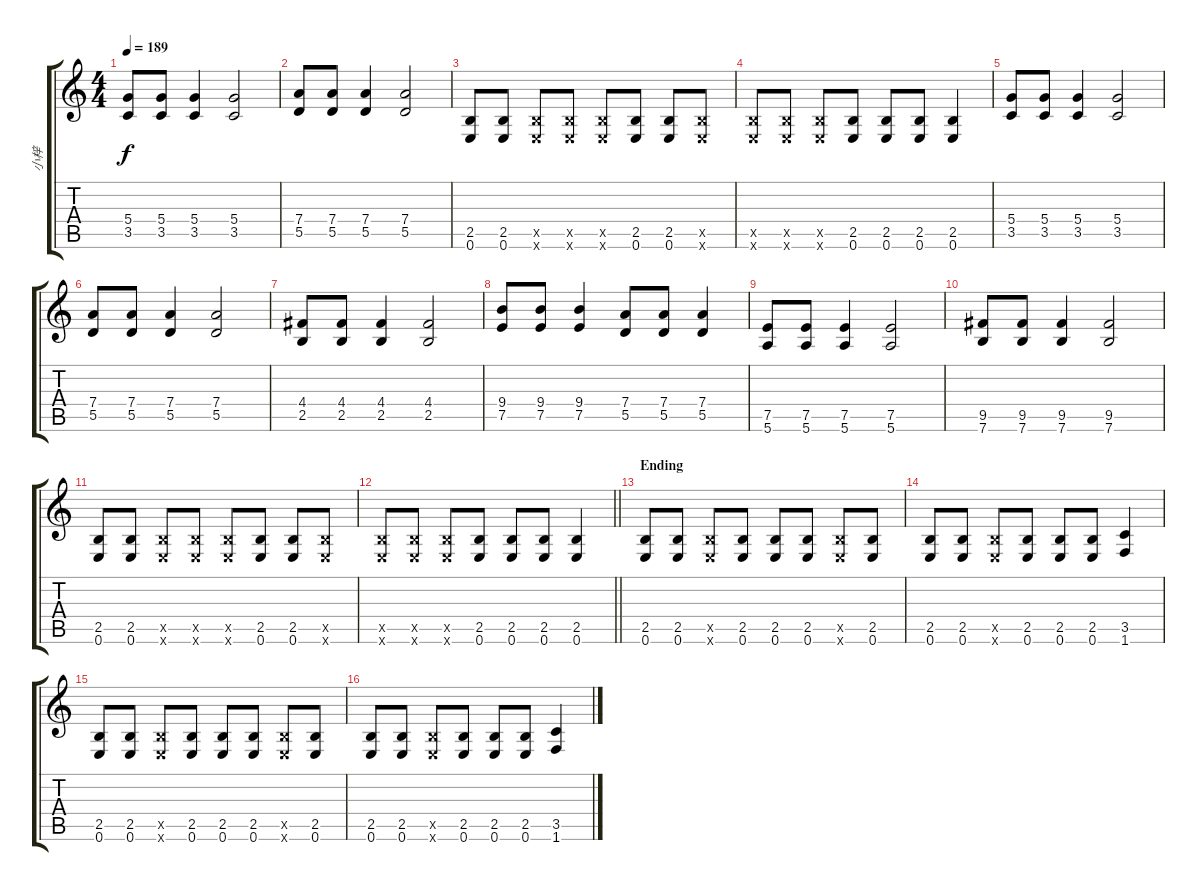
\track ("小梓" "小梓") {instrument distortionguitar}
\staff {score tabs}
\tuning (E4 B3 G3 D3 A2 E2) {hide}
\ts (4 4)
\tempo 189
\clef g2
\ks c
(5.4 3.5).8{dy f} (5.4 3.5).8 (5.4 3.5).4 (5.4 3.5).2 |
(7.4 5.5).8 (7.4 5.5).8 (7.4 5.5).4 (7.4 5.5).2 |
(2.5 0.6).8 (2.5 0.6).8 (2.5{x} 0.6{x}).8 (2.5{x} 0.6{x}).8 (2.5{x} 0.6{x}).8 (2.5 0.6).8 (2.5 0.6).8 (2.5{x} 0.6{x}).8 |
(2.5{x} 0.6{x}).8 (2.5{x} 0.6{x}).8 (2.5{x} 0.6{x}).8 (2.5 0.6).8 (2.5 0.6).8 (2.5 0.6).8 (2.5 0.6).4 |
(5.4 3.5).8 (5.4 3.5).8 (5.4 3.5).4 (5.4 3.5).2 |
(7.4 5.5).8 (7.4 5.5).8 (7.4 5.5).4 (7.4 5.5).2 |
(4.4 2.5).8 (4.4 2.5).8 (4.4 2.5).4 (4.4 2.5).2 |
(9.4 7.5).8 (9.4 7.5).8 (9.4 7.5).4 (7.4 5.5).8 (7.4 5.5).8 (7.4 5.5).4 |
(7.5 5.6).8 (7.5 5.6).8 (7.5 5.6).4 (7.5 5.6).2 |
(9.5 7.6).8 (9.5 7.6).8 (9.5 7.6).4 (9.5 7.6).2 |
(2.5 0.6).8 (2.5 0.6).8 (2.5{x} 0.6{x}).8 (2.5{x} 0.6{x}).8 (2.5{x} 0.6{x}).8 (2.5 0.6).8 (2.5 0.6).8 (2.5{x} 0.6{x}).8 |
\barLineRight lightlight
(2.5{x} 0.6{x}).8 (2.5{x} 0.6{x}).8 (2.5{x} 0.6{x}).8 (2.5 0.6).8 (2.5 0.6).8 (2.5 0.6).8 (2.5 0.6).4 |
\section ("" "Ending")
(2.5 0.6).8 (2.5 0.6).8 (2.5{x} 0.6{x}).8 (2.5 0.6).8 (2.5 0.6).8 (2.5 0.6).8 (2.5{x} 0.6{x}).8 (2.5 0.6).8 |
(2.5 0.6).8 (2.5 0.6).8 (2.5{x} 0.6{x}).8 (2.5 0.6).8 (2.5 0.6).8 (2.5 0.6).8 (3.5 1.6).4 |
(2.5 0.6).8 (2.5 0.6).8 (2.5{x} 0.6{x}).8 (2.5 0.6).8 (2.5 0.6).8 (2.5 0.6).8 (2.5{x} 0.6{x}).8 (2.5 0.6).8 |
(2.5 0.6).8 (2.5 0.6).8 (2.5{x} 0.6{x}).8 (2.5 0.6).8 (2.5 0.6).8 (2.5 0.6).8 (3.5 1.6).4
